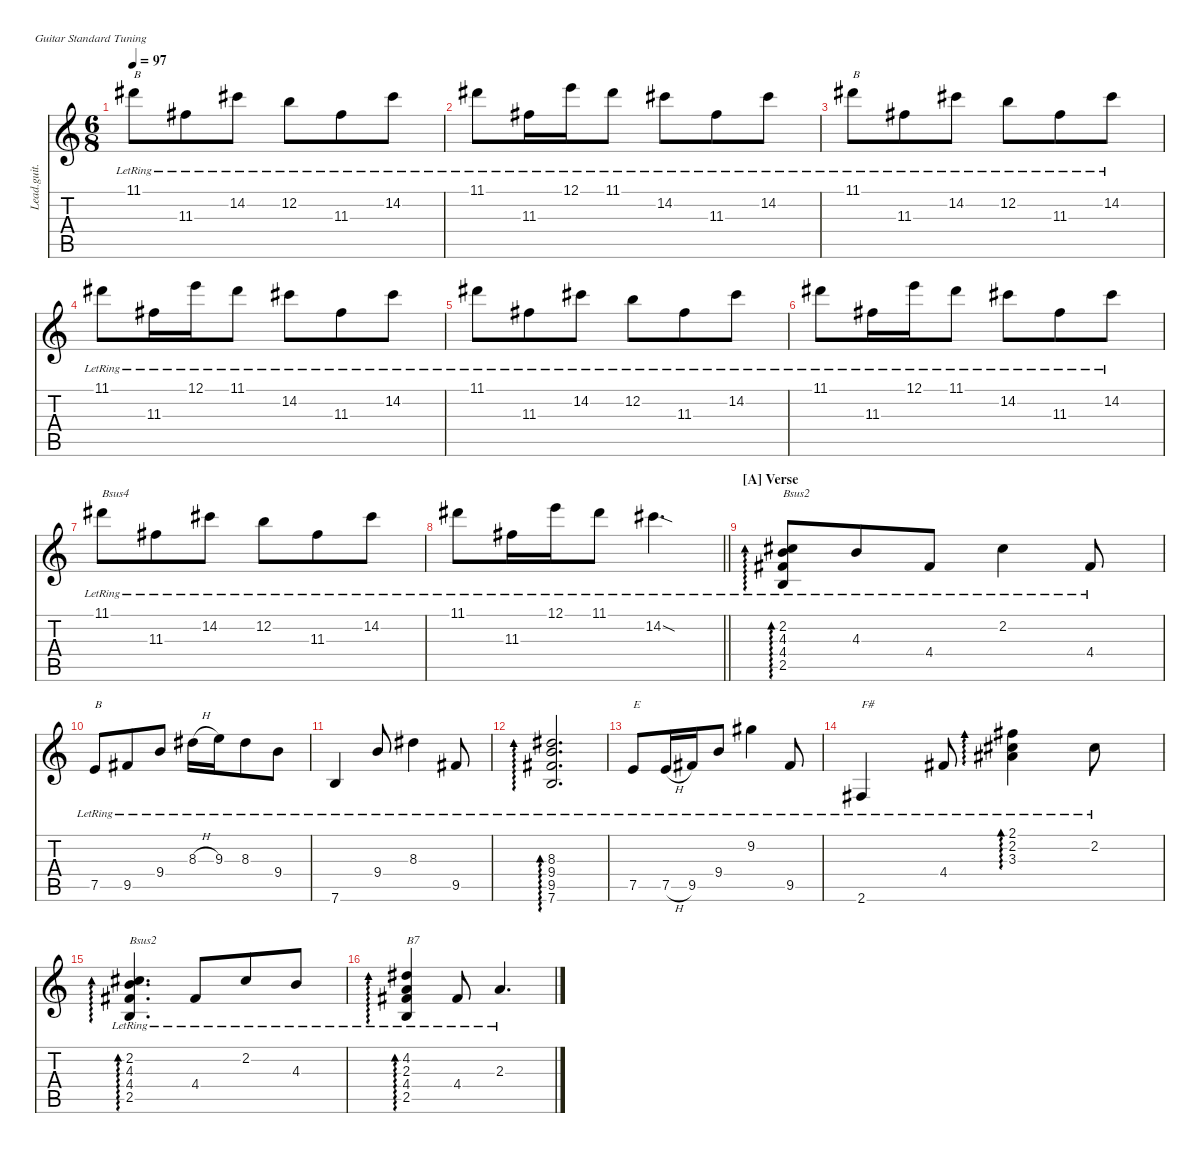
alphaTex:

\defaultSystemsLayout 4
\hideDynamics
\bracketExtendMode nobrackets
\track ("Lead Guitar" "Lead.guit.") {instrument electricguitarclean}
\staff {score tabs}
\tuning (E4 B3 G3 D3 A2 E2)
\ts (6 8)
\tempo 97
\clef g2
\ks c
11.1{lr acc #}.8{txt "B" dy mf beam Down} 11.3{lr acc #}.8{beam Down} 14.2{lr acc #}.8{beam Down} 12.2{lr}.8{beam Down} 11.3{lr acc #}.8{beam Down} 14.2{lr acc #}.8{beam Down} |
11.1{lr acc #}.8{beam Down} 11.3{lr acc #}.16{beam Down} 12.1{lr}.16{beam Down} 11.1{lr acc #}.8{beam Down} 14.2{lr acc #}.8{beam Down} 11.3{lr acc #}.8{beam Down} 14.2{lr acc #}.8{beam Down} |
11.1{lr acc #}.8{txt "B" beam Down} 11.3{lr acc #}.8{beam Down} 14.2{lr acc #}.8{beam Down} 12.2{lr}.8{beam Down} 11.3{lr acc #}.8{beam Down} 14.2{lr acc #}.8{beam Down} |
11.1{lr acc #}.8{beam Down} 11.3{lr acc #}.16{beam Down} 12.1{lr}.16{beam Down} 11.1{lr acc #}.8{beam Down} 14.2{lr acc #}.8{beam Down} 11.3{lr acc #}.8{beam Down} 14.2{lr acc #}.8{beam Down} |
11.1{lr acc #}.8{beam Down} 11.3{lr acc #}.8{beam Down} 14.2{lr acc #}.8{beam Down} 12.2{lr}.8{beam Down} 11.3{lr acc #}.8{beam Down} 14.2{lr acc #}.8{beam Down} |
11.1{lr acc #}.8{beam Down} 11.3{lr acc #}.16{beam Down} 12.1{lr}.16{beam Down} 11.1{lr acc #}.8{beam Down} 14.2{lr acc #}.8{beam Down} 11.3{lr acc #}.8{beam Down} 14.2{lr acc #}.8{beam Down} |
11.1{lr acc #}.8{txt "Bsus4" beam Down} 11.3{lr acc #}.8{beam Down} 14.2{lr acc #}.8{beam Down} 12.2{lr}.8{beam Down} 11.3{lr acc #}.8{beam Down} 14.2{lr acc #}.8{beam Down} |
\barLineRight lightlight
11.1{lr acc #}.8{beam Down} 11.3{lr acc #}.16{beam Down} 12.1{lr}.16{beam Down} 11.1{lr acc #}.8{beam Down} 14.2{sod lr acc #}.4{d beam Down} |
\section ("A" "Verse")
(2.2{lr acc #} 4.3{lr} 4.4{lr acc #} 2.5{lr}).8{ad 34 txt "Bsus2" beam Up} 4.3{lr}.8{beam Up} 4.4{lr acc #}.8{beam Up} 2.2{lr acc #}.4{beam Down} 4.4{lr acc #}.8{beam Up} |
7.5{lr}.8{txt "B" beam Up} 9.5{lr acc #}.8{beam Up} 9.4{lr}.8{beam Up} 8.3{h lr acc #}.16{beam Down} 9.3{lr}.16{beam Down} 8.3{lr acc #}.8{beam Down} 9.4{lr}.8{beam Down} |
7.6{lr}.4{beam Up} 9.4{lr}.8{beam Up} 8.3{lr acc #}.4{beam Down} 9.5{lr acc #}.8{beam Up} |
(7.6{lr} 9.5{lr acc #} 9.4{lr} 8.3{lr acc #}).2{d ad 0 beam Up} |
7.5{lr}.8{txt "E" beam Up} 7.5{h lr}.16{beam Up} 9.5{lr acc #}.16{beam Up} 9.4{lr}.8{beam Up} 9.2{lr acc #}.4{beam Down} 9.5{lr acc #}.8{beam Up} |
2.6{lr acc #}.4{txt "F#" beam Up} 4.4{lr acc #}.8{beam Up} (3.3{lr acc #} 2.2{lr acc #} 2.1{lr acc #}).4{ad 0 beam Down} 2.2{lr acc #}.8{beam Down} |
(2.2{lr acc #} 4.3{lr} 4.4{lr acc #} 2.5{lr}).4{d ad 0 txt "Bsus2" beam Up} 4.4{lr acc #}.8{beam Up} 2.2{lr acc #}.8{beam Up} 4.3{lr}.8{beam Up} |
(4.2{lr acc #} 2.3{lr} 4.4{lr acc #} 2.5{lr}).4{ad 0 txt "B7" beam Up} 4.4{lr acc #}.8{beam Up} 2.3{lr}.4{d beam Up}
